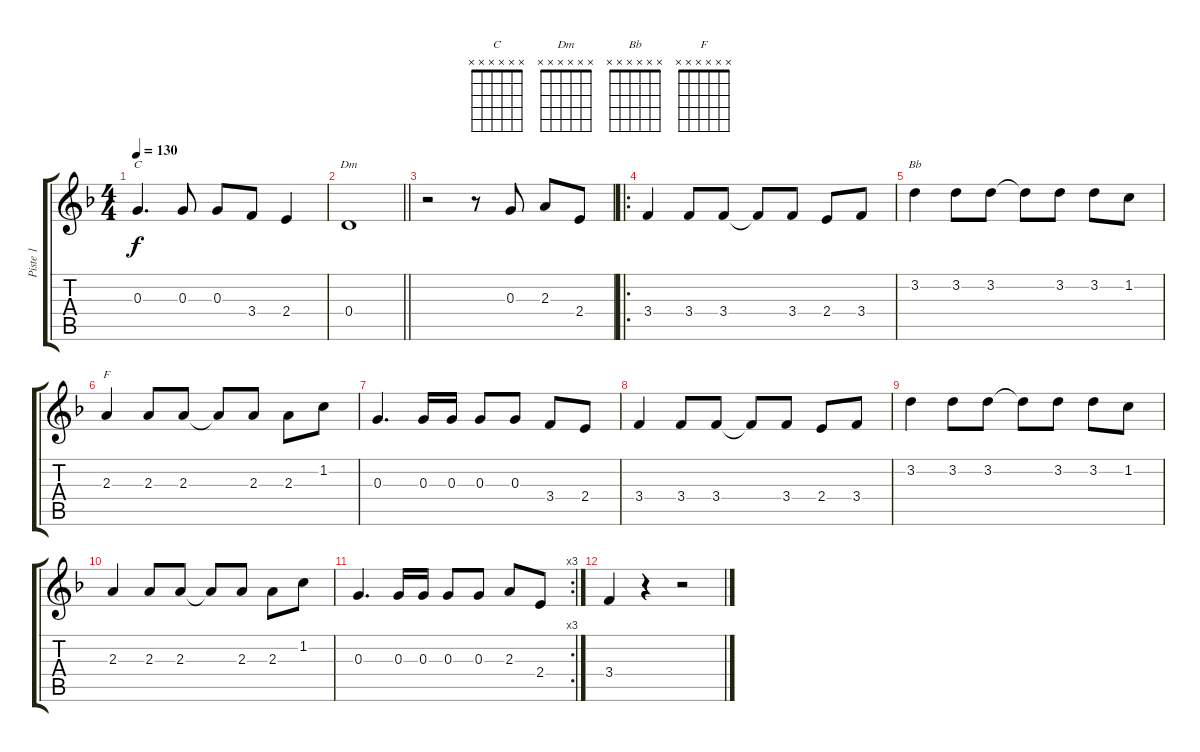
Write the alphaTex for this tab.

\track ("Piste 1" "Piste 1") {instrument acousticguitarsteel}
\staff {score tabs}
\tuning (E4 B3 G3 D3 A2 E2) {hide}
\chord ("C" x x x x x x)
\chord ("Dm" x x x x x x)
\chord ("Bb" x x x x x x)
\chord ("F" x x x x x x)
\ts (4 4)
\tempo 130
\clef g2
\ks f
0.3.4{d ch "C" dy f} 0.3.8 0.3.8 3.4.8 2.4.4 |
\barLineRight lightlight
0.4.1{ch "Dm"} |
r.2 r.8 0.3.8 2.3.8 2.4.8 |
\ro
3.4.4 3.4.8 3.4.8 3.4{t}.8 3.4.8 2.4.8 3.4.8 |
3.2.4{ch "Bb"} 3.2.8 3.2.8 3.2{t}.8 3.2.8 3.2.8 1.2.8 |
2.3.4{ch "F"} 2.3.8 2.3.8 2.3{t}.8 2.3.8 2.3.8 1.2.8 |
0.3.4{d} 0.3.16 0.3.16 0.3.8 0.3.8 3.4.8 2.4.8 |
3.4.4 3.4.8 3.4.8 3.4{t}.8 3.4.8 2.4.8 3.4.8 |
3.2.4 3.2.8 3.2.8 3.2{t}.8 3.2.8 3.2.8 1.2.8 |
2.3.4 2.3.8 2.3.8 2.3{t}.8 2.3.8 2.3.8 1.2.8 |
\rc 3
0.3.4{d} 0.3.16 0.3.16 0.3.8 0.3.8 2.3.8 2.4.8 |
3.4.4 r.4 r.2
